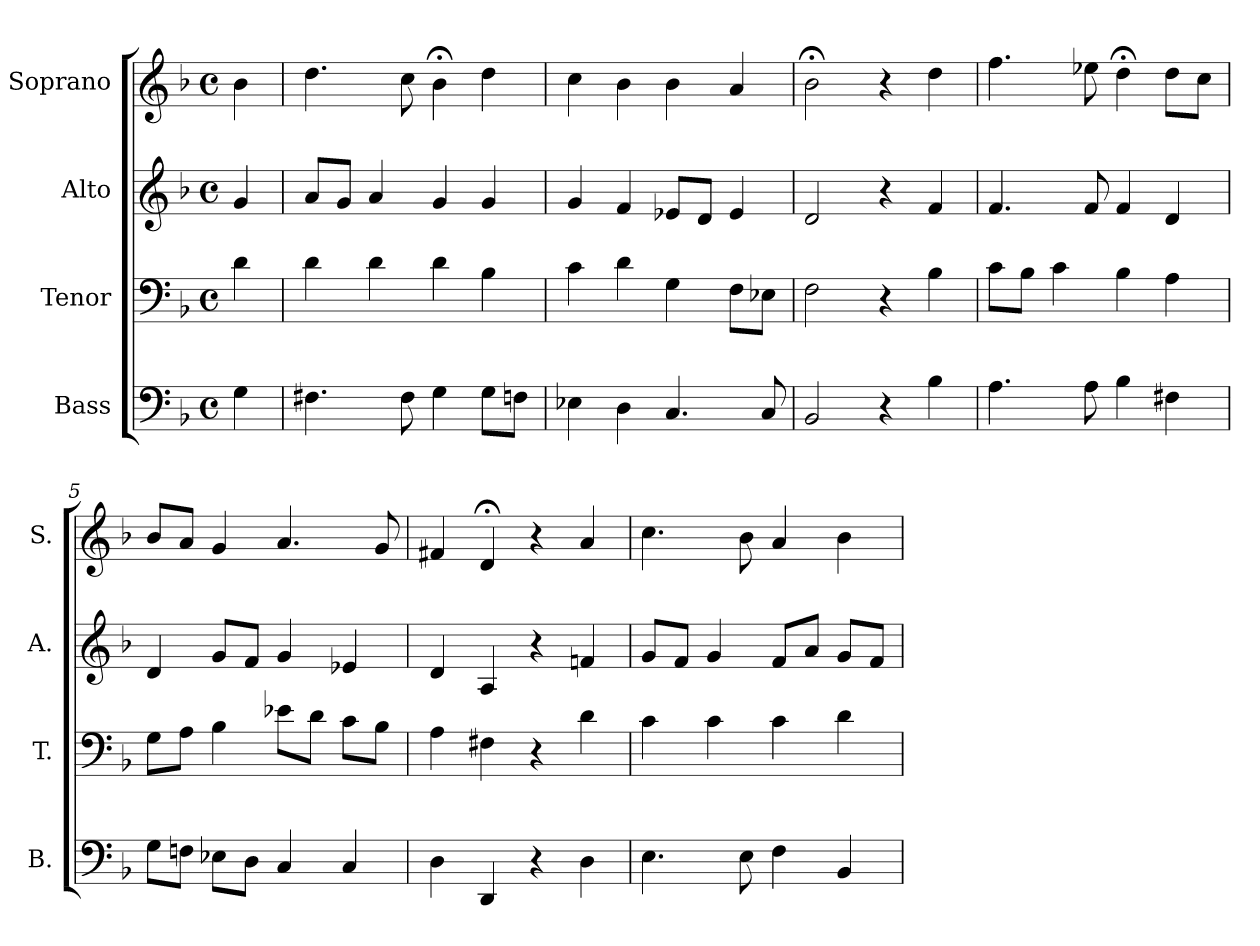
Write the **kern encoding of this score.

**kern	**kern	**kern	**kern
*part4	*part3	*part2	*part1
*staff4	*staff3	*staff2	*staff1
*I"Bass	*I"Tenor	*I"Alto	*I"Soprano
*I'B.	*I'T.	*I'A.	*I'S.
*clefF4	*clefF4	*clefG2	*clefG2
*k[b-]	*k[b-]	*k[b-]	*k[b-]
*d:	*d:	*d:	*d:
*M4/4	*M4/4	*M4/4	*M4/4
*met(c)	*met(c)	*met(c)	*met(c)
=	=	=	=
4G\	4d\	4g/	4b-\
=1	=1	=1	=1
4.F#X\	4d\	8a/L	4.dd\
.	.	8g/J	.
.	4d\	4a/	.
8F#\	.	.	8cc\
4G\	4d\	4g/	4b-;<\
8G\L	4B-\	4g/	4dd\
8Fn\J	.	.	.
=2	=2	=2	=2
4E-X\	4c\	4g/	4cc\
4D\	4d\	4f/	4b-\
4.C/	4G\	8e-X/L	4b-\
.	.	8d/J	.
.	8F\L	4e-/	4a/
8C/	8E-X\J	.	.
=3	=3	=3	=3
2BB-/	2F\	2d/	2b-;<\
4r	4r	4r	4r
4B-\	4B-\	4f/	4dd\
=4	=4	=4	=4
4.A\	8c\L	4.f/	4.ff\
.	8B-\J	.	.
.	4c\	.	.
8A\	.	8f/	8ee-X\
4B-\	4B-\	4f/	4dd;<\
4F#X\	4A\	4d/	8dd\L
.	.	.	8cc\J
=5	=5	=5	=5
8G\L	8G\L	4d/	8b-/L
8Fn\J	8A\J	.	8a/J
8E-X\L	4B-\	8g/L	4g/
8D\J	.	8f/J	.
4C/	8e-X\L	4g/	4.a/
.	8d\J	.	.
4C/	8c\L	4e-X/	.
.	8B-\J	.	8g/
!!LO:LB:g=z
=6	=6	=6	=6
4D\	4A\	4d/	4f#X/
4DD/	4F#X\	4A/	4d;</
4r	4r	4r	4r
4D\	4d\	4fn/	4a/
=7	=7	=7	=7
4.E\	4c\	8g/L	4.cc\
.	.	8f/J	.
.	4c\	4g/	.
8E\	.	.	8b-\
4F\	4c\	8f/L	4a/
.	.	8a/J	.
4BB-/	4d\	8g/L	4b-\
.	.	8f/J	.
=	=	=	=
*-	*-	*-	*-
